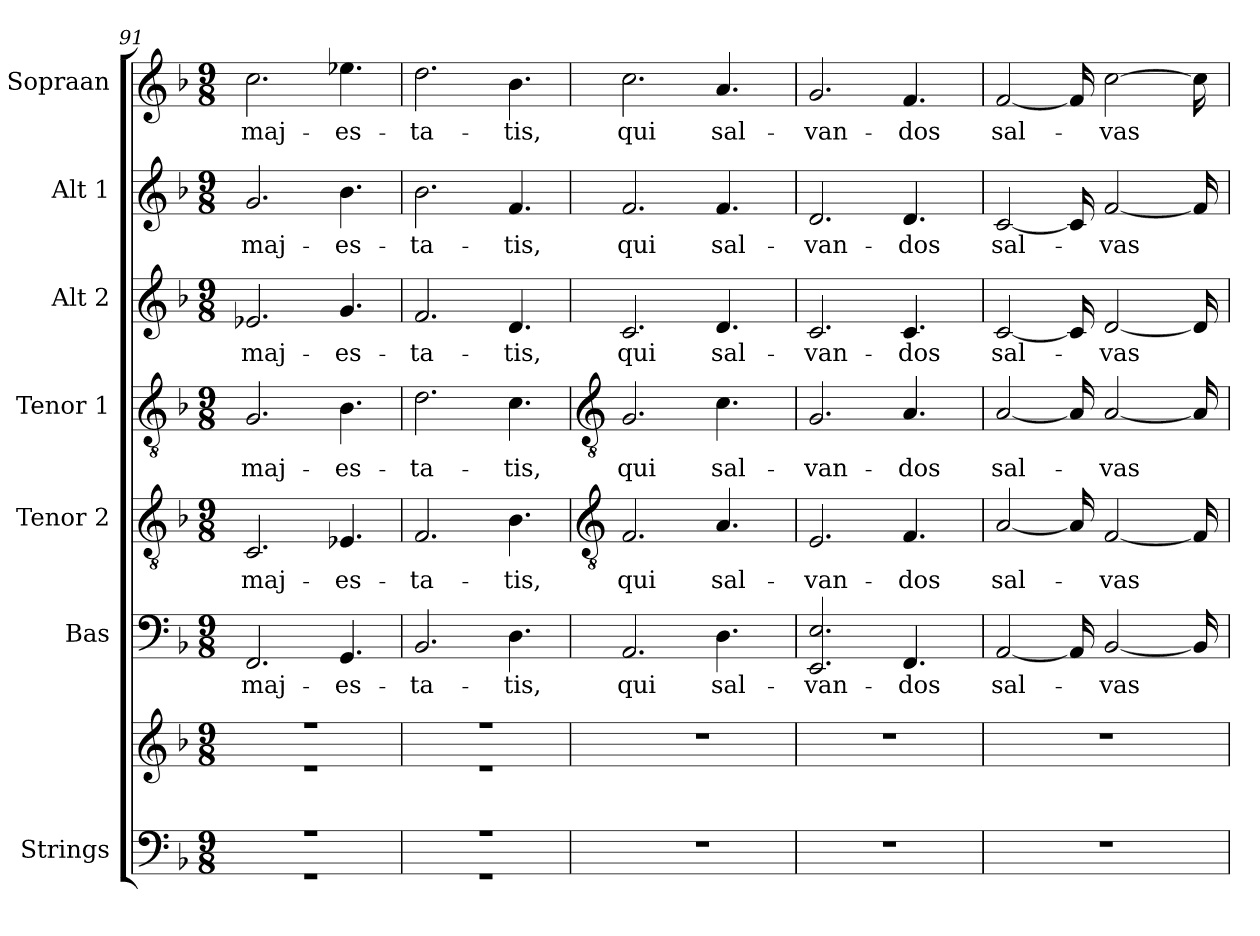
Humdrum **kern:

**kern	**kern	**kern	**text	**kern	**text	**kern	**text	**kern	**text	**kern	**text	**kern	**text
*part7	*part7	*part6	*part6	*part5	*part5	*part4	*part4	*part3	*part3	*part2	*part2	*part1	*part1
*staff8	*staff7	*staff6	*staff6	*staff5	*staff5	*staff4	*staff4	*staff3	*staff3	*staff2	*staff2	*staff1	*staff1
*I"Strings	*	*I"Bas	*	*I"Tenor 2	*	*I"Tenor 1	*	*I"Alt 2	*	*I"Alt 1	*	*I"Sopraan	*
*I'Str.	*	*I'B	*	*I'T2	*	*I'T1	*	*I'A2	*	*I'A1	*	*I'S	*
*clefF4	*clefG2	*clefF4	*	*clefGv2	*	*clefGv2	*	*clefG2	*	*clefG2	*	*clefG2	*
*k[b-]	*k[b-]	*k[b-]	*	*k[b-]	*	*k[b-]	*	*k[b-]	*	*k[b-]	*	*k[b-]	*
*F:	*F:	*F:	*	*F:	*	*F:	*	*F:	*	*F:	*	*F:	*
*M9/8	*M9/8	*M9/8	*	*M9/8	*	*M9/8	*	*M9/8	*	*M9/8	*	*M9/8	*
=91	=91	=91	=91	=91	=91	=91	=91	=91	=91	=91	=91	=91	=91
*^	*^	*	*	*	*	*	*	*	*	*	*	*	*
!	!	!	!	!	!LO:LY:b	!	!LO:LY:b	!	!LO:LY:b	!	!LO:LY:b	!	!LO:LY:b	!	!LO:LY:b
8%9r	8%9r	8%9r	8%9r	2.FF/	maj-	2.C/	maj-	2.G/	maj-	2.e-X/	maj-	2.g/	maj-	2.cc\	maj-
!	!	!	!	!	!LO:LY:b	!	!LO:LY:b	!	!LO:LY:b	!	!LO:LY:b	!	!LO:LY:b	!	!LO:LY:b
.	.	.	.	4.GG/	-es-	4.E-X/	-es-	4.B-\	-es-	4.g/	-es-	4.b-\	-es-	4.ee-X\	-es-
=92	=92	=92	=92	=92	=92	=92	=92	=92	=92	=92	=92	=92	=92	=92	=92
!	!	!	!	!	!LO:LY:b	!	!LO:LY:b	!	!LO:LY:b	!	!LO:LY:b	!	!LO:LY:b	!	!LO:LY:b
8%9r	8%9r	8%9r	8%9r	2.BB-/	-ta-	2.F/	-ta-	2.d\	-ta-	2.f/	-ta-	2.b-\	-ta-	2.dd\	-ta-
!	!	!	!	!	!LO:LY:b	!	!LO:LY:b	!	!LO:LY:b	!	!LO:LY:b	!	!LO:LY:b	!	!LO:LY:b
.	.	.	.	4.D\	-tis,	4.B-\	-tis,	4.c\	-tis,	4.d/	-tis,	4.f/	-tis,	4.b-\	-tis,
!!LO:LB:g=z
=93	=93	=93	=93	=93	=93	=93	=93	=93	=93	=93	=93	=93	=93	=93	=93
*	*	*	*	*	*	*clefGv2	*	*clefGv2	*	*	*	*	*	*	*
!	!	!	!	!	!LO:LY:b	!	!LO:LY:b	!	!LO:LY:b	!	!LO:LY:b	!	!LO:LY:b	!	!LO:LY:b
8%9r	1ryy	1ryy	8%9r	2.AA/	qui	2.F/	qui	2.G/	qui	2.c/	qui	2.f/	qui	2.cc\	qui
!	!	!	!	!	!LO:LY:b	!	!LO:LY:b	!	!LO:LY:b	!	!LO:LY:b	!	!LO:LY:b	!	!LO:LY:b
.	.	.	.	4.D\	sal-	4.A/	sal-	4.c\	sal-	4.d/	sal-	4.f/	sal-	4.a/	sal-
.	8ryy	8ryy	.	.	.	.	.	.	.	.	.	.	.	.	.
=94	=94	=94	=94	=94	=94	=94	=94	=94	=94	=94	=94	=94	=94	=94	=94
!	!	!	!	!	!LO:LY:b	!	!LO:LY:b	!	!LO:LY:b	!	!LO:LY:b	!	!LO:LY:b	!	!LO:LY:b
8%9r	1ryy	1ryy	8%9r	2.EE/ 2.E/	-van-	2.E/	-van-	2.G/	-van-	2.c/	-van-	2.d/	-van-	2.g/	-van-
!	!	!	!	!	!LO:LY:b	!	!LO:LY:b	!	!LO:LY:b	!	!LO:LY:b	!	!LO:LY:b	!	!LO:LY:b
.	.	.	.	4.FF/	-dos	4.F/	-dos	4.A/	-dos	4.c/	-dos	4.d/	-dos	4.f/	-dos
.	8ryy	8ryy	.	.	.	.	.	.	.	.	.	.	.	.	.
=95	=95	=95	=95	=95	=95	=95	=95	=95	=95	=95	=95	=95	=95	=95	=95
!	!	!	!	!	!LO:LY:b	!	!LO:LY:b	!	!LO:LY:b	!	!LO:LY:b	!	!LO:LY:b	!	!LO:LY:b
8%9r	1ryy	1ryy	8%9r	[2AA/	sal-	[2A/	sal-	[2A/	sal-	[2c/	sal-	[2c/	sal-	[2f/	sal-
.	.	.	.	16AA/]	.	16A/]	.	16A/]	.	16c/]	.	16c/]	.	16f/]	.
!	!	!	!	!	!LO:LY:b	!	!LO:LY:b	!	!LO:LY:b	!	!LO:LY:b	!	!LO:LY:b	!	!LO:LY:b
.	.	.	.	[2BB-/	-vas	[2F/	-vas	[2A/	-vas	[2d/	-vas	[2f/	-vas	[2cc\	-vas
.	8ryy	8ryy	.	.	.	.	.	.	.	.	.	.	.	.	.
.	.	.	.	16BB-/]	.	16F/]	.	16A/]	.	16d/]	.	16f/]	.	16cc\]	.
*v	*v	*	*	*	*	*	*	*	*	*	*	*	*	*	*
*	*v	*v	*	*	*	*	*	*	*	*	*	*	*	*
=	=	=	=	=	=	=	=	=	=	=	=	=	=
*-	*-	*-	*-	*-	*-	*-	*-	*-	*-	*-	*-	*-	*-
